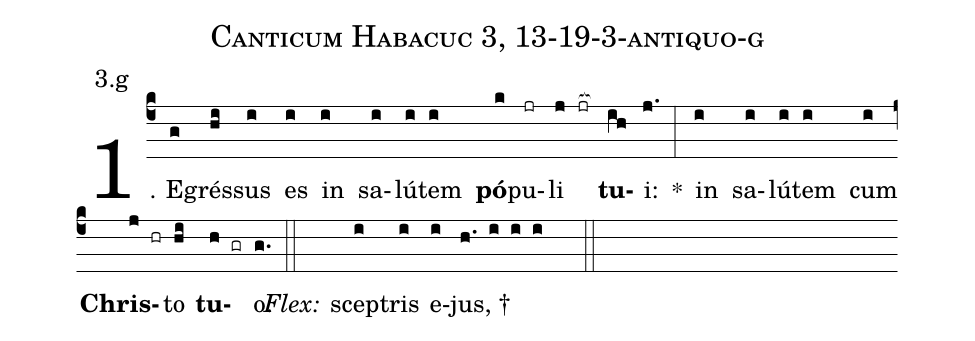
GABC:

name: Canticum Habacuc 3, 13-19-3-antiquo-g;
annotation: 3.g;
%%
(c4)1. E(g)grés(hi)sus(i) es(i) in(i) sa(i)lú(i)tem(i) <b>pó</b>(k)pu(jr)li(j jr[ocb:1{]) <b>tu</b>(ih[ocb:0}])i:(j.) *(:) in(i) sa(i)lú(i)tem(i) cum(i) <b>Chris</b>(j hr)to(hi) <b>tu</b>(h gr)o:(g.) (::)
<i>Flex:</i>()  scep(i)tris(i) e(i)jus, †(h. i i i  ::)
